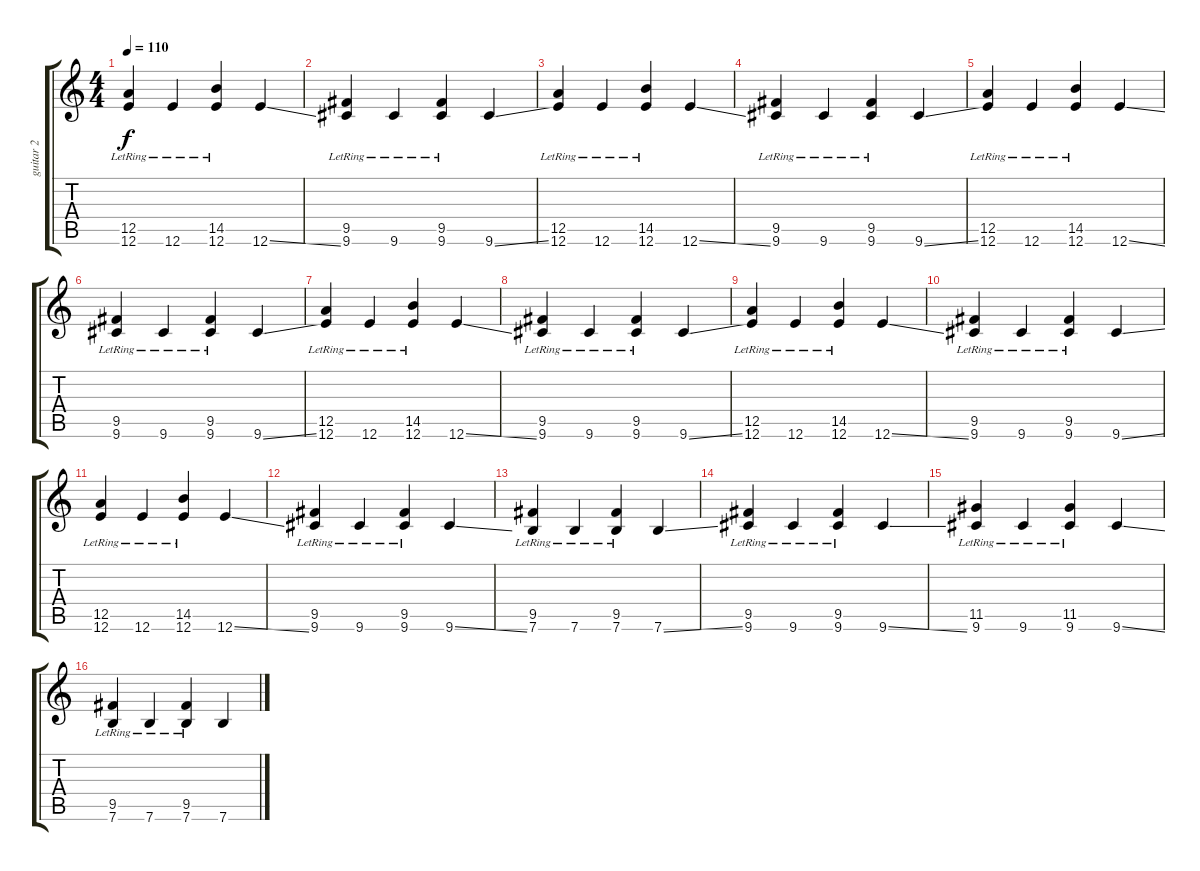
\track ("guitar 2" "guitar 2") {instrument electricguitarmuted}
\staff {score tabs}
\tuning (E4 B3 G3 D3 A2 E2) {hide}
\ts (4 4)
\tempo 110
\clef g2
\ks c
(12.5{lr} 12.6{lr}).4{dy f instrument electricguitarmuted} 12.6{lr}.4 (14.5{lr} 12.6{lr}).4 12.6{ss}.4 |
(9.5{lr} 9.6{lr}).4 9.6{lr}.4 (9.5{lr} 9.6{lr}).4 9.6{ss}.4 |
(12.5{lr} 12.6{lr}).4 12.6{lr}.4 (14.5{lr} 12.6{lr}).4 12.6{ss}.4 |
(9.5{lr} 9.6{lr}).4 9.6{lr}.4 (9.5{lr} 9.6{lr}).4 9.6{ss}.4 |
(12.5{lr} 12.6{lr}).4 12.6{lr}.4 (14.5{lr} 12.6{lr}).4 12.6{ss}.4 |
(9.5{lr} 9.6{lr}).4 9.6{lr}.4 (9.5{lr} 9.6{lr}).4 9.6{ss}.4 |
(12.5{lr} 12.6{lr}).4 12.6{lr}.4 (14.5{lr} 12.6{lr}).4 12.6{ss}.4 |
(9.5{lr} 9.6{lr}).4 9.6{lr}.4 (9.5{lr} 9.6{lr}).4 9.6{ss}.4 |
(12.5{lr} 12.6{lr}).4 12.6{lr}.4 (14.5{lr} 12.6{lr}).4 12.6{ss}.4 |
(9.5{lr} 9.6{lr}).4 9.6{lr}.4 (9.5{lr} 9.6{lr}).4 9.6{ss}.4 |
(12.5{lr} 12.6{lr}).4 12.6{lr}.4 (14.5{lr} 12.6{lr}).4 12.6{ss}.4 |
(9.5{lr} 9.6{lr}).4 9.6{lr}.4 (9.5{lr} 9.6{lr}).4 9.6{ss}.4 |
(9.5{lr} 7.6{lr}).4 7.6{lr}.4 (9.5{lr} 7.6{lr}).4 7.6{ss}.4 |
(9.5{lr} 9.6{lr}).4 9.6{lr}.4 (9.5{lr} 9.6{lr}).4 9.6{ss}.4 |
(11.5{lr} 9.6{lr}).4 9.6{lr}.4 (11.5{lr} 9.6{lr}).4 9.6{ss}.4 |
(9.5{lr} 7.6{lr}).4 7.6{lr}.4 (9.5{lr} 7.6{lr}).4 7.6{ss}.4
